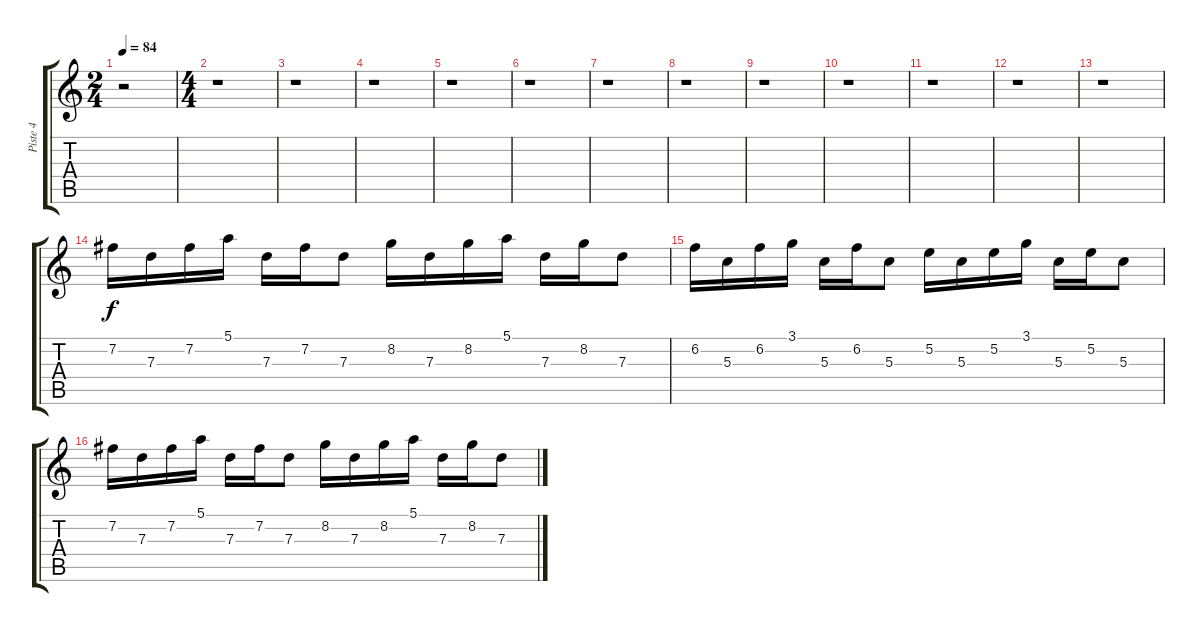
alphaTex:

\track ("Piste 4" "Piste 4") {instrument electricguitarclean}
\staff {score tabs}
\tuning (E4 B3 G3 D3 A2 E2) {hide}
\ts (2 4)
\tempo 84
\clef g2
\ks c
r.2{dy f instrument electricguitarclean} |
\ts (4 4)
r.1 |
r.1 |
r.1 |
r.1 |
r.1 |
r.1 |
r.1 |
r.1 |
r.1 |
r.1 |
r.1 |
r.1 |
7.2.16 7.3.16 7.2.16 5.1.16 7.3.16 7.2.16 7.3.8 8.2.16 7.3.16 8.2.16 5.1.16 7.3.16 8.2.16 7.3.8 |
6.2.16 5.3.16 6.2.16 3.1.16 5.3.16 6.2.16 5.3.8 5.2.16 5.3.16 5.2.16 3.1.16 5.3.16 5.2.16 5.3.8 |
7.2.16 7.3.16 7.2.16 5.1.16 7.3.16 7.2.16 7.3.8 8.2.16 7.3.16 8.2.16 5.1.16 7.3.16 8.2.16 7.3.8
